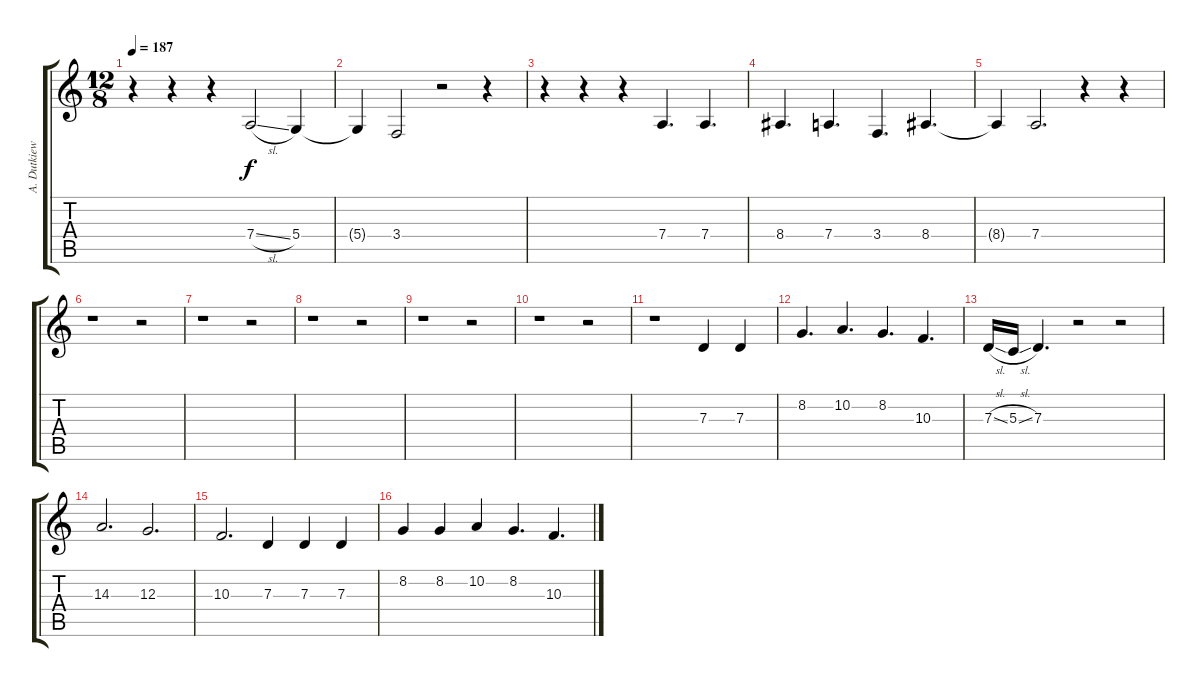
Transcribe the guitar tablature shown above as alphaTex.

\track ("A. Dutkiewicz (Clean vocals)" "A. Dutkiew") {instrument viola}
\staff {score tabs}
\tuning (E4 B3 G3 D3 A2 E2) {hide}
\ts (12 8)
\tempo 187
\clef g2
\ks c
r.4{dy f} r.4 r.4 7.4{sl}.2 5.4.4 |
5.4{t}.4 3.4.2 r.2 r.4 |
r.4 r.4 r.4 7.4.4{d} 7.4.4{d} |
8.4.4{d} 7.4.4{d} 3.4.4{d} 8.4.4{d} |
8.4{t}.4 7.4.2{d} r.4 r.4 |
r.1 r.2 |
r.1 r.2 |
r.1 r.2 |
r.1 r.2 |
r.1 r.2 |
r.1 7.3.4 7.3.4 |
8.2.4{d} 10.2.4{d} 8.2.4{d} 10.3.4{d} |
7.3{sl}.16 5.3{sl}.16 7.3.4{d} r.2 r.2 |
14.3.2{d} 12.3.2{d} |
10.3.2{d} 7.3.4 7.3.4 7.3.4 |
8.2.4 8.2.4 10.2.4 8.2.4{d} 10.3.4{d}
